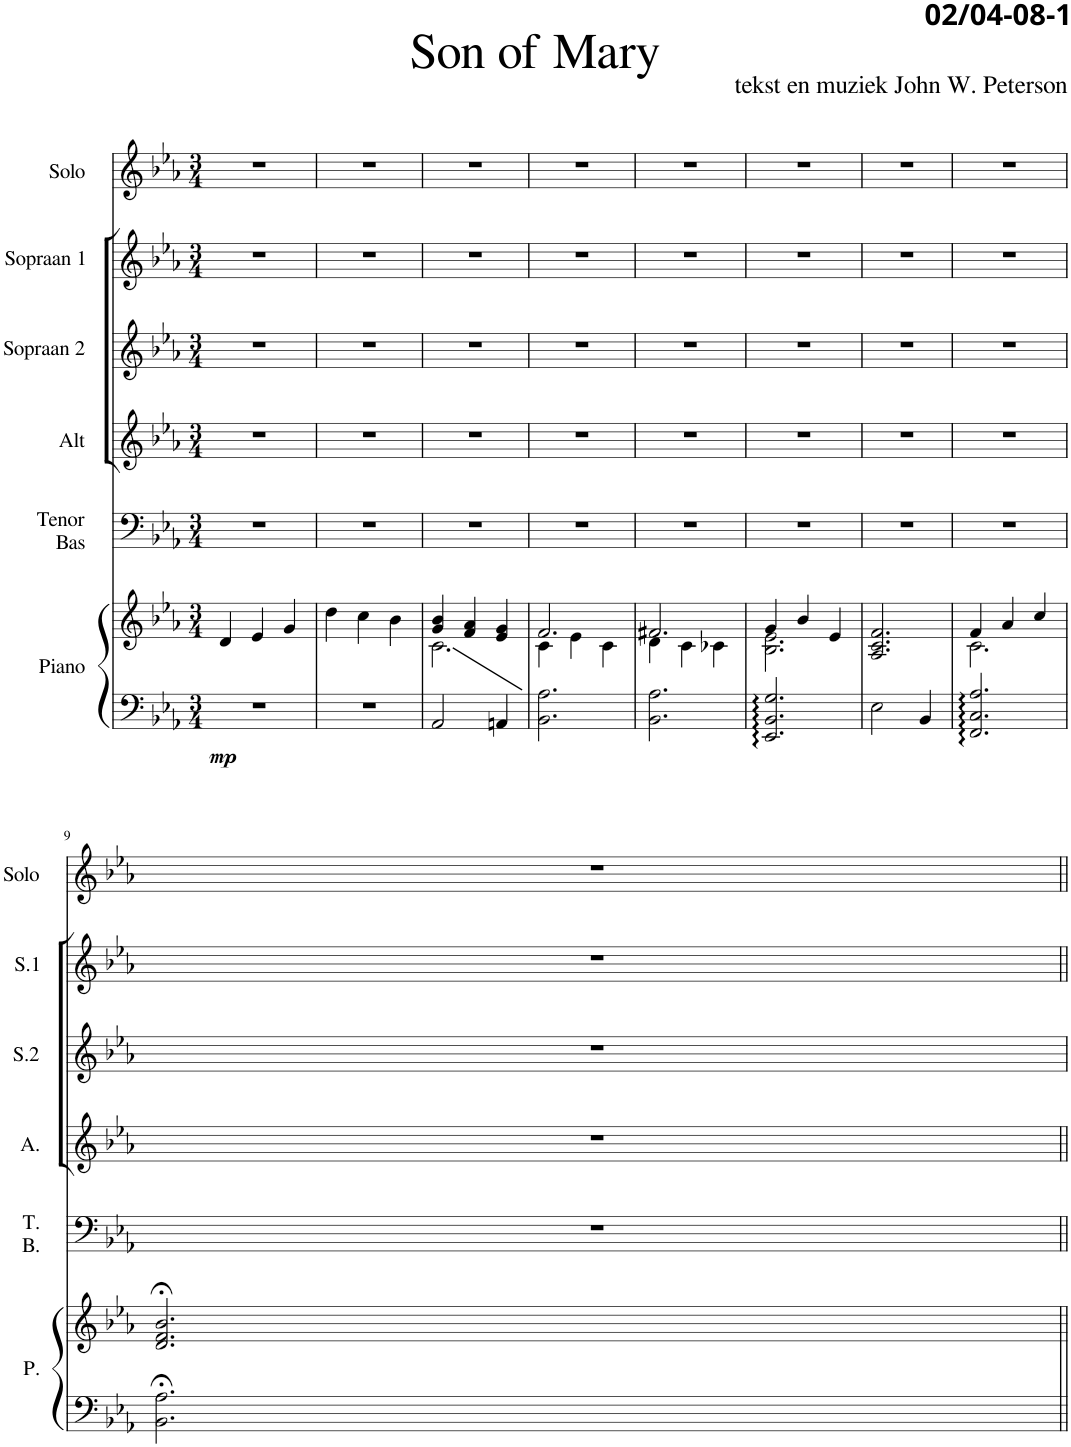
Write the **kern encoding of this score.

**kern	**kern	**dynam	**kern	**kern	**kern	**kern	**kern
*part6	*part6	*part6	*part5	*part4	*part3	*part2	*part1
*staff7	*staff6	*staff6/7	*staff5	*staff4	*staff3	*staff2	*staff1
*I"Piano	*	*	*I"Tenor Bas	*I"Alt	*I"Sopraan 2	*I"Sopraan 1	*I"Solo
*I'P.	*	*	*I'T. B.	*I'A.	*I'S.2	*I'S.1	*I'Solo
*clefF4	*clefG2	*	*clefF4	*clefG2	*clefG2	*clefG2	*clefG2
*	*	*	*	*	*Trd1c2	*Trd1c2	*
*k[b-e-a-]	*k[b-e-a-]	*	*k[b-e-a-]	*k[b-e-a-]	*k[b-e-a-]	*k[b-e-a-]	*k[b-e-a-]
*M3/4	*M3/4	*	*M3/4	*M3/4	*M3/4	*M3/4	*M3/4
=1	=1	=1	=1	=1	=1	=1	=1
!	!	!LO:DY:b=2	!	!	!	!	!
2.r	4d/	mp	2.r	2.r	2.r	2.r	2.r
.	4e-/	.	.	.	.	.	.
.	4g/	.	.	.	.	.	.
=2	=2	=2	=2	=2	=2	=2	=2
2.r	4dd\	.	2.r	2.r	2.r	2.r	2.r
.	4cc\	.	.	.	.	.	.
.	4b-\	.	.	.	.	.	.
=3	=3	=3	=3	=3	=3	=3	=3
*	*^	*	*	*	*	*	*
2AA-/	4g/ 4b-/	2.c\	.	2.r	2.r	2.r	2.r	2.r
.	4f/ 4a-/	.	.	.	.	.	.	.
4AAn/	4e-/ 4g/	.	.	.	.	.	.	.
=4	=4	=4	=4	=4	=4	=4	=4	=4
2.BB-\ 2.A-\	2.f/	4c\	.	2.r	2.r	2.r	2.r	2.r
.	.	4e-\	.	.	.	.	.	.
.	.	4c\	.	.	.	.	.	.
=5	=5	=5	=5	=5	=5	=5	=5	=5
2.BB-\ 2.A-\	2.f#X/	4d\	.	2.r	2.r	2.r	2.r	2.r
.	.	4c\	.	.	.	.	.	.
.	.	4c-X\	.	.	.	.	.	.
=6	=6	=6	=6	=6	=6	=6	=6	=6
2.EE-/ 2.BB-/ 2.G/	4g/	2.B-\ 2.e-\	.	2.r	2.r	2.r	2.r	2.r
.	4b-/	.	.	.	.	.	.	.
.	4e-/	.	.	.	.	.	.	.
*	*v	*v	*	*	*	*	*	*
=7	=7	=7	=7	=7	=7	=7	=7
2E-\	2.A-/ 2.c/ 2.f/	.	2.r	2.r	2.r	2.r	2.r
4BB-/	.	.	.	.	.	.	.
=8	=8	=8	=8	=8	=8	=8	=8
*	*^	*	*	*	*	*	*
2.FF/ 2.C/ 2.A-/	4f/	2.c\	.	2.r	2.r	2.r	2.r	2.r
.	4a-/	.	.	.	.	.	.	.
.	4cc/	.	.	.	.	.	.	.
*	*v	*v	*	*	*	*	*	*
!!LO:LB:g=z
=9	=9	=9	=9	=9	=9	=9	=9
2.BB-\;< 2.A-\;<	2.d/;< 2.f/;< 2.b-/;<	.	2.r	2.r	2.r	2.r	2.r
=||	=||	=||	=||	=||	=||	=||	=||
*-	*-	*-	*-	*-	*-	*-	*-
